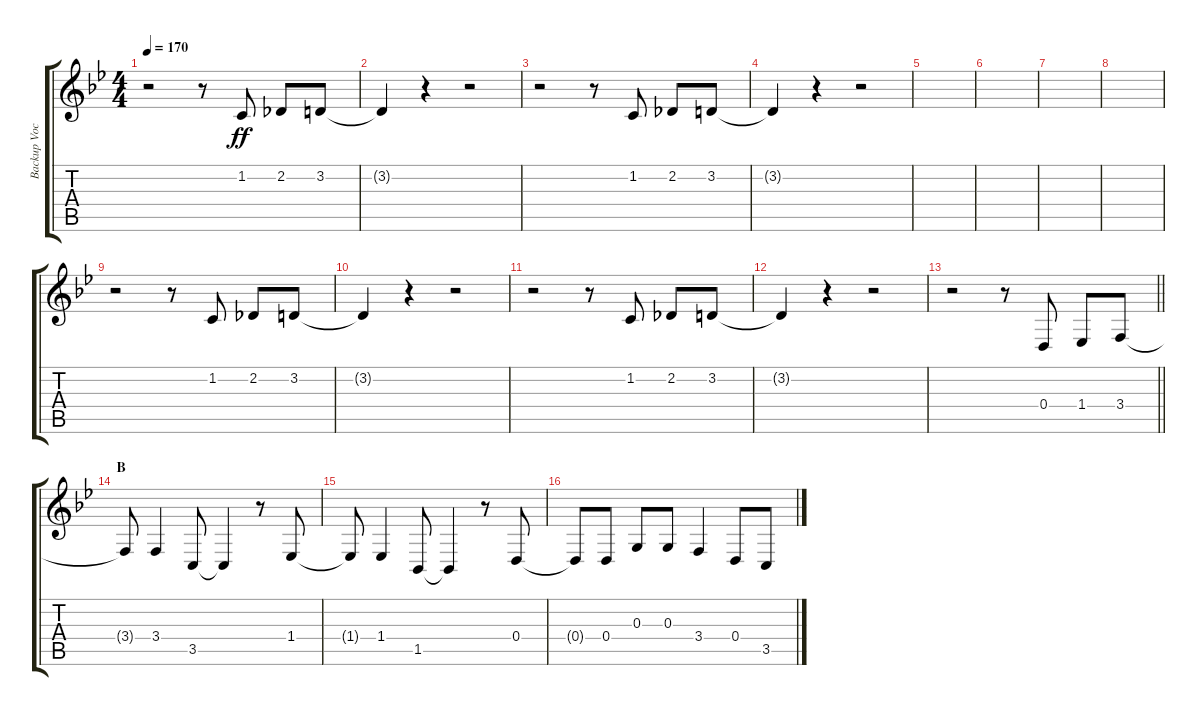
\track ("Backup Vocals" "Backup Voc") {instrument altosax}
\staff {score tabs}
\tuning (E4 B3 G3 D3 A2 E2) {hide}
\ts (4 4)
\tempo 170
\clef g2
\ks bb
r.2{dy ff} r.8 1.2.8 2.2.8 3.2.8 |
3.2{t}.4 r.4 r.2 |
r.2 r.8 1.2.8 2.2.8 3.2.8 |
3.2{t}.4 r.4 r.2 |
|
|
|
|
r.2 r.8 1.2.8 2.2.8 3.2.8 |
3.2{t}.4 r.4 r.2 |
r.2 r.8 1.2.8 2.2.8 3.2.8 |
3.2{t}.4 r.4 r.2 |
\barLineRight lightlight
r.2 r.8 0.4.8 1.4.8 3.4.8 |
\section ("" "B")
3.4{t}.8 3.4.4 3.5.8 3.5{t}.4 r.8 1.4.8 |
1.4{t}.8 1.4.4 1.5.8 1.5{t}.4 r.8 0.4.8 |
0.4{t}.8 0.4.8 0.3.8 0.3.8 3.4.4 0.4.8 3.5.8
